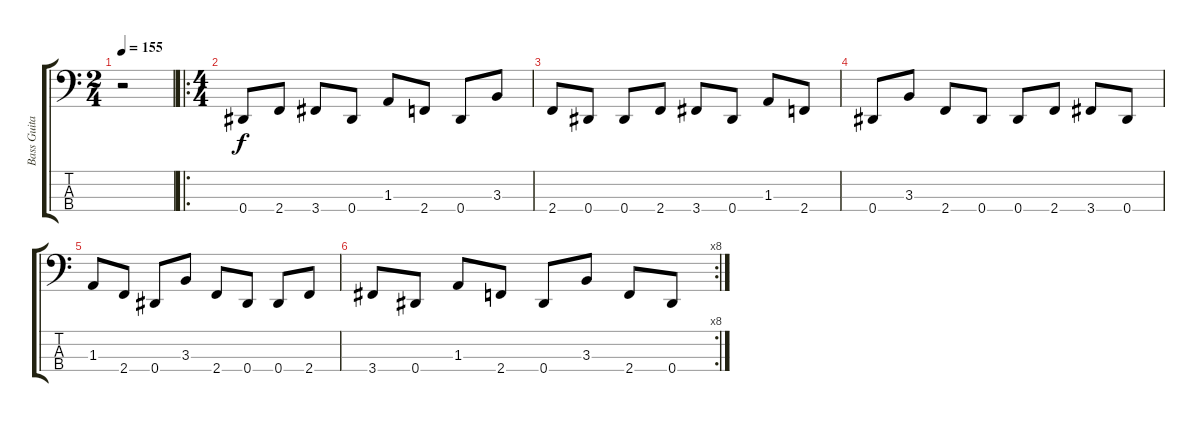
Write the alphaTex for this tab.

\track ("Bass Guitar-Jeff Pilson" "Bass Guita") {instrument electricbasspick}
\staff {score tabs}
\tuning (Gb2 Db2 Ab1 Eb1) {hide}
\ts (2 4)
\tempo 155
\clef f4
\ks c
r.2{dy f} |
\ro
\ts (4 4)
0.4.8 2.4.8 3.4.8 0.4.8 1.3.8 2.4.8 0.4.8 3.3.8 |
2.4.8 0.4.8 0.4.8 2.4.8 3.4.8 0.4.8 1.3.8 2.4.8 |
0.4.8 3.3.8 2.4.8 0.4.8 0.4.8 2.4.8 3.4.8 0.4.8 |
1.3.8 2.4.8 0.4.8 3.3.8 2.4.8 0.4.8 0.4.8 2.4.8 |
\rc 8
3.4.8 0.4.8 1.3.8 2.4.8 0.4.8 3.3.8 2.4.8 0.4.8
